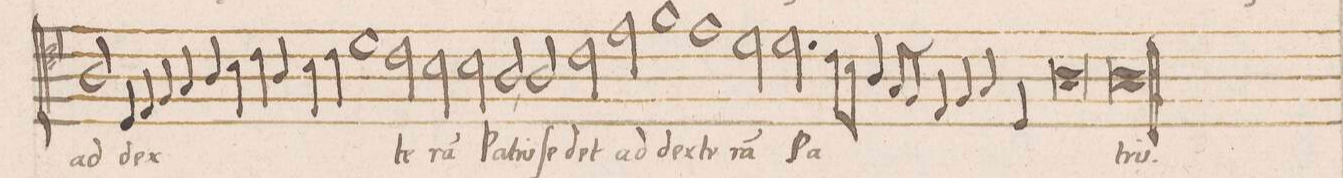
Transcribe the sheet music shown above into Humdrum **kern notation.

**kern	**text
*I"ALTVS	*
*clefC4	*
*k[]	*
*met(C|)	*
*M2/1	*
2A/	ad
=148-	=148-
4D/	dex-
4E/	.
4F/	.
4G/	.
4A/	.
4B\	.
4c\	.
4A/	.
=149-	=149-
4B\	.
4c\	.
1d\	.
2c\	-te-
=150-	=150-
2B\	-ra(m)
2B\	Pa-
2A,</	-tris
2A/	ſe-
=151-	=151-
2c\	-det
2e\	ad
1f\	dex-
=152-	=152-
1e\	-te-
2d\	-ra(m)
2.d\	Pa-
=153-	=153-
8c\L	.
8B\J	.
4A/	.
8G/L	.
8F/J	.
4E/	.
4F/	.
4G/	.
4D/	.
=154-	=154-
0A\	.
=155-	=155-
0A\	-tris.
=156||-	=156||-
*M2/1	*
*met(C|)	*
*-	*-
